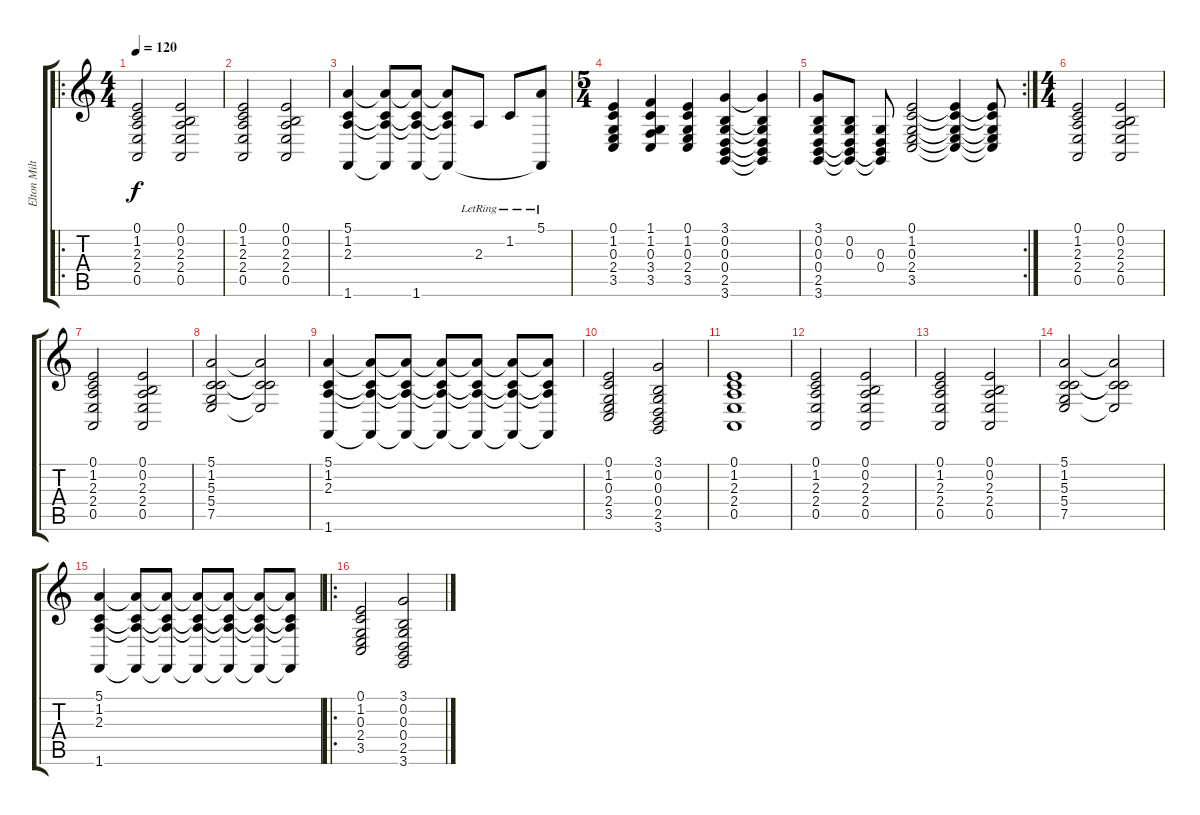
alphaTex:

\track ("Elton Milton" "Elton Milt") {instrument stringensemble1}
\staff {score tabs}
\tuning (E4 B3 G3 D3 A2 E2) {hide}
\ro
\ts (4 4)
\tempo 120
\clef g2
\ks c
(0.1 1.2 2.3 2.4 0.5).2{dy f} (0.1 0.2 2.3 2.4 0.5).2 |
(0.1 1.2 2.3 2.4 0.5).2 (0.1 0.2 2.3 2.4 0.5).2 |
(5.1 1.2 2.3 1.6).4 (5.1{t} 1.2{t} 2.3{t} 1.6{t}).8 (5.1{t} 1.2{t} 2.3{t} 1.6).8 (5.1{t} 1.2{t} 2.3{t} 1.6{t}).8 2.3{lr}.8 1.2{lr}.8 (5.1{lr} 1.6{t}).8 |
\ts (5 4)
(0.1 1.2 0.3 2.4 3.5).4 (1.1 1.2 0.3 3.4 3.5).4 (0.1 1.2 0.3 2.4 3.5).4 (3.1 0.2 0.3 0.4 2.5 3.6).4 (3.1{t} 0.2{t} 0.3{t} 0.4{t} 2.5{t} 3.6{t}).4 |
\rc 2
(3.1 0.2 0.3 0.4 2.5 3.6).8 (0.2 0.3 0.4{t} 2.5{t} 3.6{t}).8 (0.3 0.4 2.5{t} 3.6{t}).8 (0.1 1.2 0.3 2.4 3.5).2 (0.1{t} 1.2{t} 0.3{t} 2.4{t} 3.5{t}).4 (0.1{t} 1.2{t} 0.3{t} 2.4{t} 3.5{t}).8 |
\ts (4 4)
(0.1 1.2 2.3 2.4 0.5).2 (0.1 0.2 2.3 2.4 0.5).2 |
(0.1 1.2 2.3 2.4 0.5).2 (0.1 0.2 2.3 2.4 0.5).2 |
(5.1 1.2 5.3 5.4 7.5).2 (5.1{t} 1.2{t} 5.3{t} 7.5{t}).2 |
(5.1 1.2 2.3 1.6).4 (5.1{t} 1.2{t} 2.3{t} 1.6{t}).8 (5.1{t} 1.2{t} 2.3{t} 1.6{t}).8 (5.1{t} 1.2{t} 2.3{t} 1.6{t}).8 (5.1{t} 1.2{t} 2.3{t} 1.6{t}).8 (5.1{t} 1.2{t} 2.3{t} 1.6{t}).8 (5.1{t} 1.2{t} 2.3{t} 1.6{t}).8 |
(0.1 1.2 0.3 2.4 3.5).2 (3.1 0.2 0.3 0.4 2.5 3.6).2 |
(0.1 1.2 2.3 2.4 0.5).1 |
(0.1 1.2 2.3 2.4 0.5).2 (0.1 0.2 2.3 2.4 0.5).2 |
(0.1 1.2 2.3 2.4 0.5).2 (0.1 0.2 2.3 2.4 0.5).2 |
(5.1 1.2 5.3 5.4 7.5).2 (5.1{t} 1.2{t} 5.3{t} 7.5{t}).2 |
(5.1 1.2 2.3 1.6).4 (5.1{t} 1.2{t} 2.3{t} 1.6{t}).8 (5.1{t} 1.2{t} 2.3{t} 1.6{t}).8 (5.1{t} 1.2{t} 2.3{t} 1.6{t}).8 (5.1{t} 1.2{t} 2.3{t} 1.6{t}).8 (5.1{t} 1.2{t} 2.3{t} 1.6{t}).8 (5.1{t} 1.2{t} 2.3{t} 1.6{t}).8 |
\ro
(0.1 1.2 0.3 2.4 3.5).2 (3.1 0.2 0.3 0.4 2.5 3.6).2
